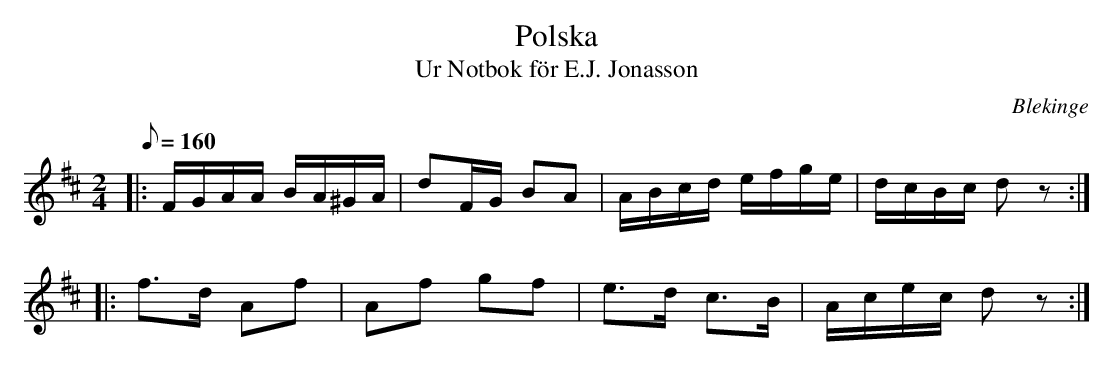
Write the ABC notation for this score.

X:1
T:Polska
T:Ur Notbok för E.J. Jonasson
M:2/4
L:1/16
O:Blekinge
Q:1/8=160
K:D
|: FGAA BA^GA | d2FG B2A2 | ABcd efge | dcBc d2z2 :|
|: f3d  A2f2  | A2f2 g2f2 | e3d  c3B  | Acec d2z2 :|
